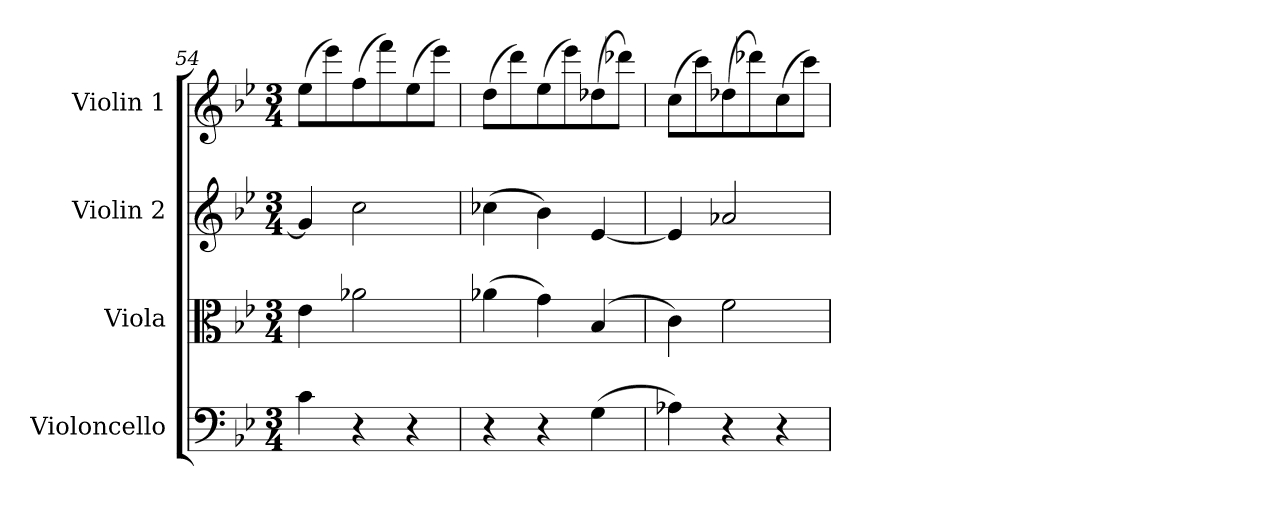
**kern	**kern	**kern	**kern
*part4	*part3	*part2	*part1
*staff4	*staff3	*staff2	*staff1
*I"Violoncello	*I"Viola	*I"Violin 2	*I"Violin 1
*I'Vc	*I'Vla	*I'Vln	*I'Vln
*clefF4	*clefC3	*clefG2	*clefG2
*k[b-e-]	*k[b-e-]	*k[b-e-]	*k[b-e-]
*M3/4	*M3/4	*M3/4	*M3/4
=54	=54	=54	=54
4c\	4e-\	4g/]	(8ee-\L
.	.	.	8eee-\)
4r	2a-X\	2cc\	(8ff\
.	.	.	8fff\)
4r	.	.	(8ee-\
.	.	.	8eee-\J)
=55	=55	=55	=55
4r	(>4a-X\	(4cc-X\	(8dd\L
.	.	.	8ddd\)
4r	4g\)	4b-\)	(8ee-\
.	.	.	8eee-\)
(>4G\	(>4B-/	[4e-/	(8dd-X\
.	.	.	8ddd-X\J)
=56	=56	=56	=56
4A-X\)	4c\)	4e-/]	(8cc\L
.	.	.	8ccc\)
4r	2f\	2a-X/	(8dd-X\
.	.	.	8ddd-X\)
4r	.	.	(8cc\
.	.	.	8ccc\J)
=	=	=	=
*-	*-	*-	*-
